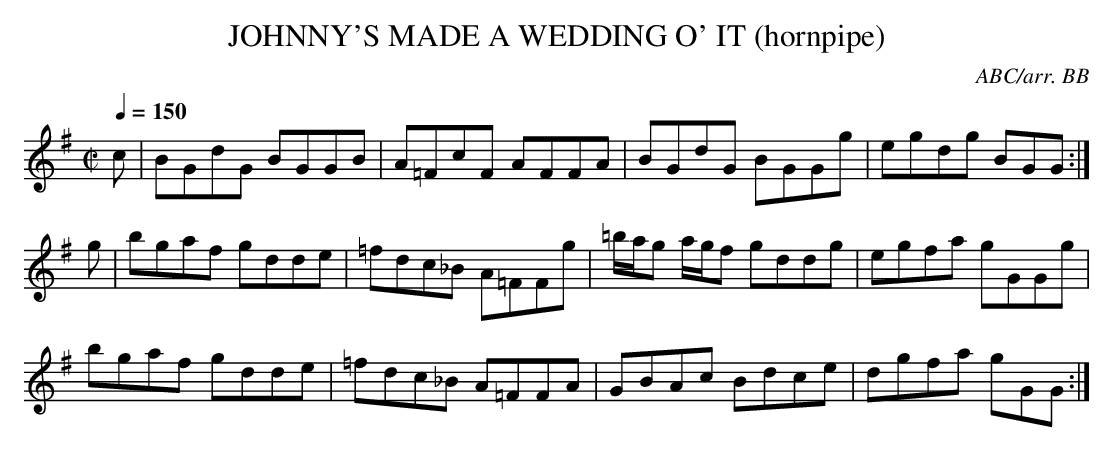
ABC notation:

X:1
T:JOHNNY'S MADE A WEDDING O' IT (hornpipe)
C:ABC/arr. BB
Q:1/4=150
M:C|
L:1/8 % with snap
K:G
c|BGdG BGGB|A=FcF AFFA|BGdG BGGg|egdg BGG :|
g|bgaf gdde|=fdc_B A=FFg|=b/a/g a/g/f gddg|egfa gGGg |
bgaf gdde|=fdc_B A=FFA|GBAc Bdce|dgfa gGG :|
